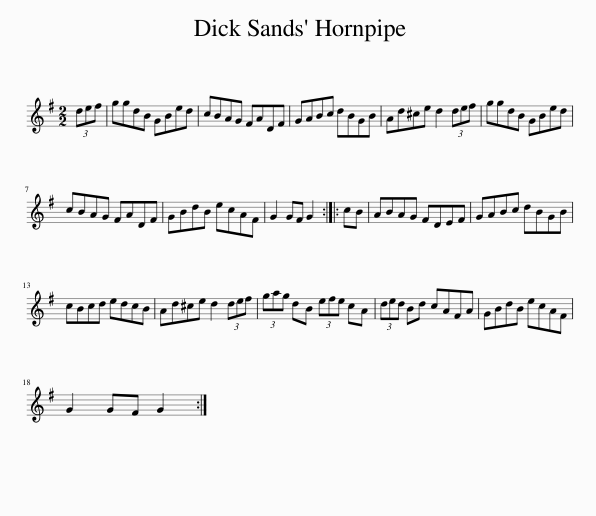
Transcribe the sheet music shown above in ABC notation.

X:1
L:1/8
M:2/2
I:linebreak $
K:G
V:1 treble
V:1
 (3def | ggdB GBed | cBAG FADF | GABc dBGB | Ad^ce d2 (3def | %5
 ggdB GBed |$ cBAG FADF | GBdB ecAF | G2 GF G2 :: cB | %10
 ABAG FDEF | GABc dBGB |$ cBcd edcB | Ad^ce d2 (3def | (3gag dB (3efe cA | %15
 (3ded Bd cAFA | GBdB ecAF |$ G2 GF G2 :| %18
